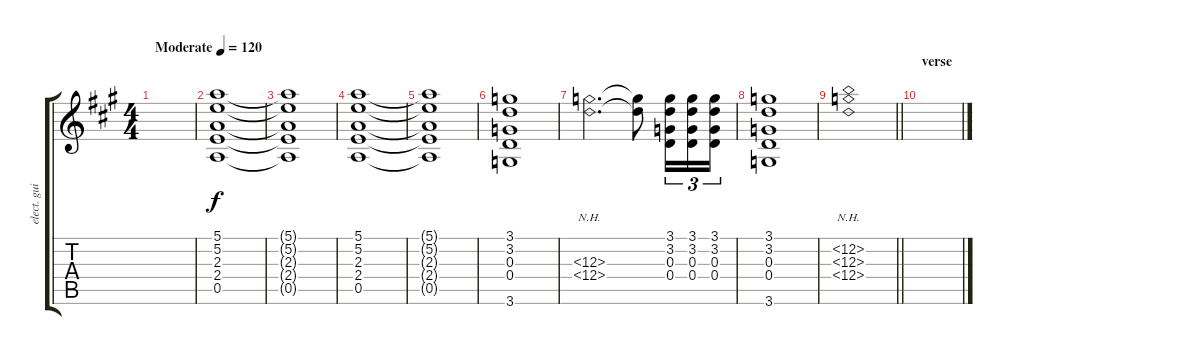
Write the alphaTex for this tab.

\track ("elect. guitar" "elect. gui") {instrument overdrivenguitar}
\staff {score tabs}
\tuning (E4 B3 G3 D3 A2 E2) {hide}
\ts (4 4)
\tempo (120 "Moderate")
\clef g2
\ks a
|
(5.1 5.2 2.3 2.4 0.5).1 |
(5.1{t} 5.2{t} 2.3{t} 2.4{t} 0.5{t}).1 |
(5.1 5.2 2.3 2.4 0.5).1 |
(5.1{t} 5.2{t} 2.3{t} 2.4{t} 0.5{t}).1 |
(3.1 3.2 0.3 0.4 3.6).1 |
(12.3{nh} 12.4{nh}).2{d} (12.3{t} 12.4{t}).8 (3.1 3.2 0.3 0.4).16{tu (3 2)} (3.1 3.2 0.3 0.4).16{tu (3 2)} (3.1 3.2 0.3 0.4).16{tu (3 2)} |
(3.1 3.2 0.3 0.4 3.6).1 |
\barLineRight lightlight
(12.2{nh} 12.3{nh} 12.4{nh}).1 |
\section ("" "verse")
